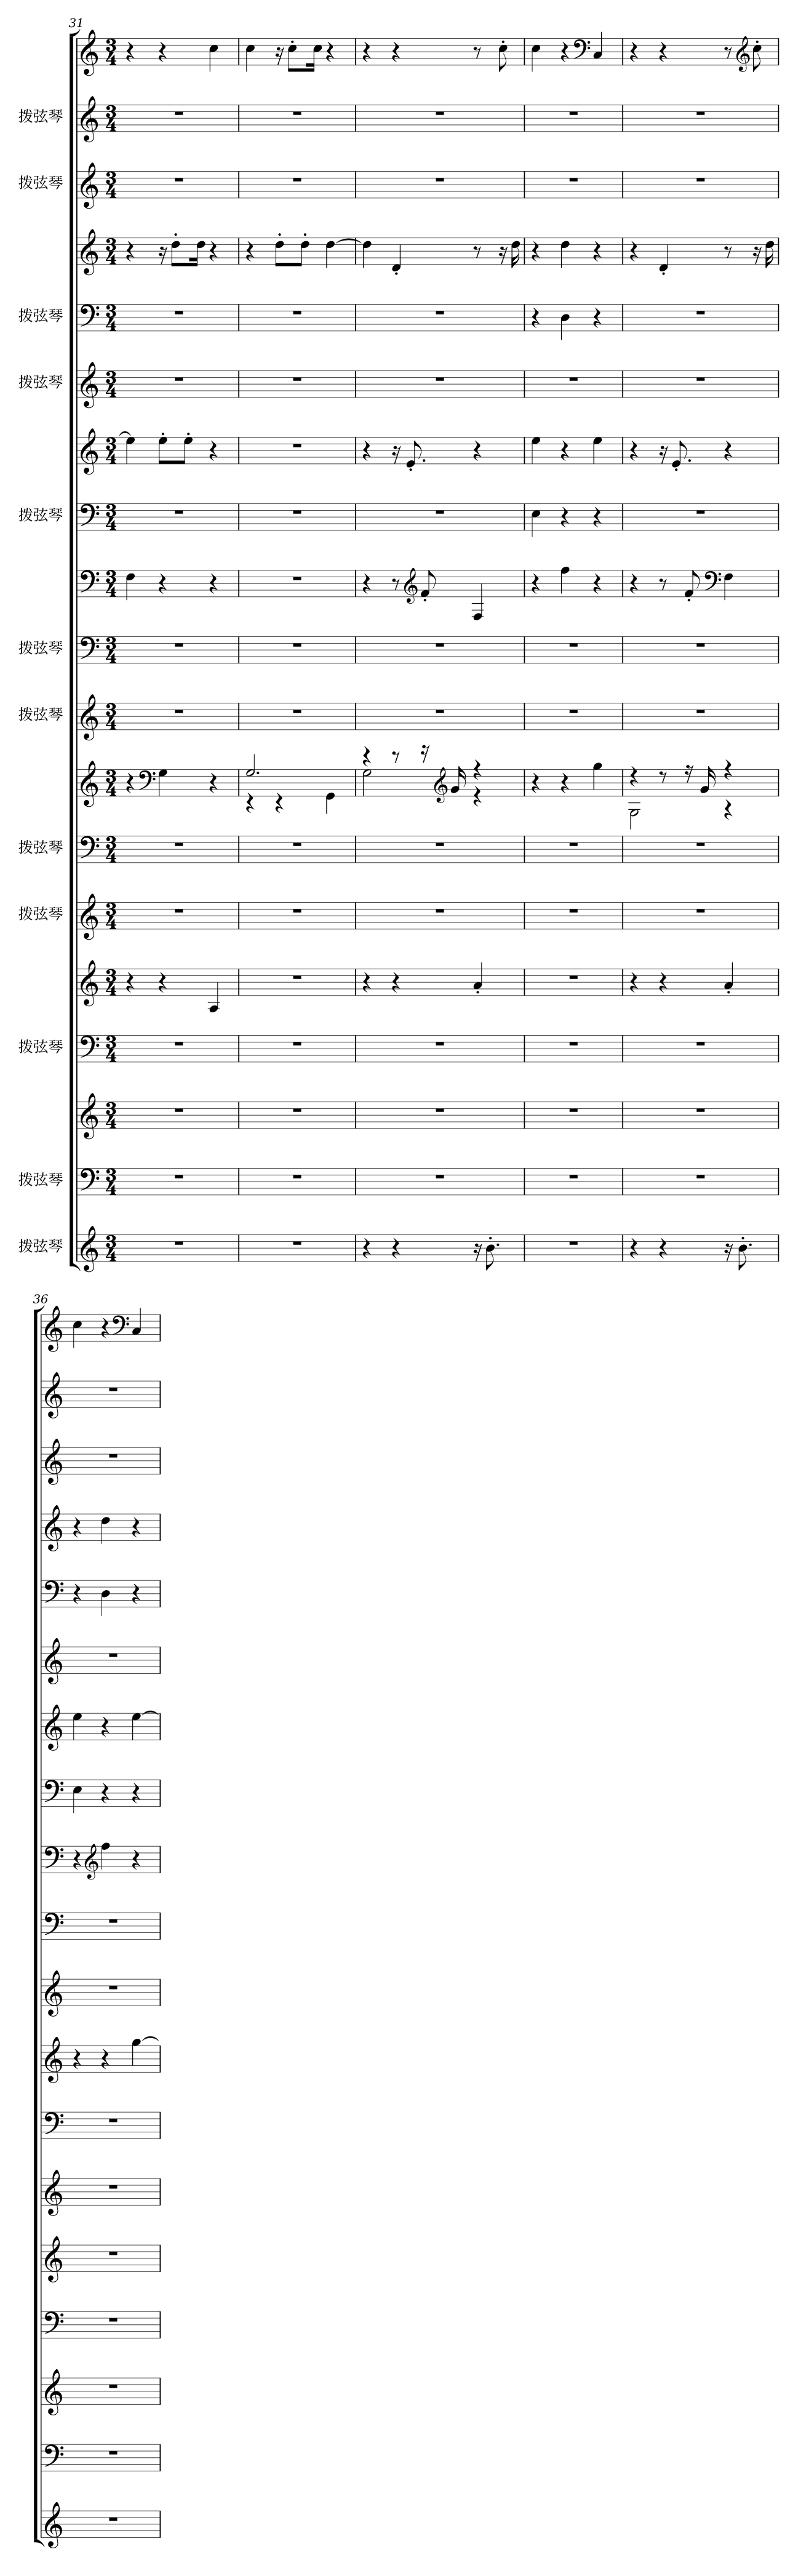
**kern	**kern	**kern	**kern	**kern	**kern	**kern	**kern	**kern	**kern	**kern	**kern	**kern	**kern	**kern	**kern	**kern	**kern	**kern
*part12	*part11	*part11	*part10	*part10	*part9	*part8	*part8	*part7	*part6	*part6	*part5	*part5	*part4	*part3	*part3	*part2	*part1	*part1
*staff19	*staff18	*staff17	*staff16	*staff15	*staff14	*staff13	*staff12	*staff11	*staff10	*staff9	*staff8	*staff7	*staff6	*staff5	*staff4	*staff3	*staff2	*staff1
*I"拨弦琴	*I"拨弦琴	*	*I"拨弦琴	*	*I"拨弦琴	*I"拨弦琴	*	*I"拨弦琴	*I"拨弦琴	*	*I"拨弦琴	*	*I"拨弦琴	*I"拨弦琴	*	*I"拨弦琴	*I"拨弦琴	*
*clefG2	*clefF4	*clefG2	*clefF4	*clefG2	*clefG2	*clefF4	*clefG2	*clefG2	*clefF4	*clefF4	*clefF4	*clefG2	*clefG2	*clefF4	*clefG2	*clefG2	*clefG2	*clefG2
*k[]	*k[]	*k[]	*k[]	*k[]	*k[]	*k[]	*k[]	*k[]	*k[]	*k[]	*k[]	*k[]	*k[]	*k[]	*k[]	*k[]	*k[]	*k[]
*M3/4	*M3/4	*M3/4	*M3/4	*M3/4	*M3/4	*M3/4	*M3/4	*M3/4	*M3/4	*M3/4	*M3/4	*M3/4	*M3/4	*M3/4	*M3/4	*M3/4	*M3/4	*M3/4
=31	=31	=31	=31	=31	=31	=31	=31	=31	=31	=31	=31	=31	=31	=31	=31	=31	=31	=31
2.r	2.r	2.r	2.r	4r	2.r	2.r	4r	2.r	2.r	4F\	2.r	4ee\]	2.r	2.r	4r	2.r	2.r	4r
*	*	*	*	*	*	*	*clefF4	*	*	*	*	*	*	*	*	*	*	*
.	.	.	.	4r	.	.	4G\	.	.	4r	.	8ee'\L	.	.	16r	.	.	4r
.	.	.	.	.	.	.	.	.	.	.	.	.	.	.	8dd'\L	.	.	.
.	.	.	.	.	.	.	.	.	.	.	.	8ee'\J	.	.	.	.	.	.
.	.	.	.	.	.	.	.	.	.	.	.	.	.	.	16dd\Jk	.	.	.
.	.	.	.	4A/	.	.	4r	.	.	4r	.	4r	.	.	4r	.	.	4cc\
=32	=32	=32	=32	=32	=32	=32	=32	=32	=32	=32	=32	=32	=32	=32	=32	=32	=32	=32
*	*	*	*	*	*	*	*^	*	*	*	*	*	*	*	*	*	*	*
2.r	2.r	2.r	2.r	2.r	2.r	2.r	2.G/	4r	2.r	2.r	2.r	2.r	2.r	2.r	2.r	4r	2.r	2.r	4cc\
.	.	.	.	.	.	.	.	4r	.	.	.	.	.	.	.	8dd'\L	.	.	16r
.	.	.	.	.	.	.	.	.	.	.	.	.	.	.	.	.	.	.	8cc'\L
.	.	.	.	.	.	.	.	.	.	.	.	.	.	.	.	8dd'\J	.	.	.
.	.	.	.	.	.	.	.	.	.	.	.	.	.	.	.	.	.	.	16cc\Jk
.	.	.	.	.	.	.	.	4GG\	.	.	.	.	.	.	.	[4dd\	.	.	4r
=33	=33	=33	=33	=33	=33	=33	=33	=33	=33	=33	=33	=33	=33	=33	=33	=33	=33	=33	=33
4r	2.r	2.r	2.r	4r	2.r	2.r	4r	2G\	2.r	2.r	4r	2.r	4r	2.r	2.r	4dd\]	2.r	2.r	4r
4r	.	.	.	4r	.	.	8r	.	.	.	8r	.	16r	.	.	4d'/	.	.	4r
.	.	.	.	.	.	.	.	.	.	.	.	.	8.e'/	.	.	.	.	.	.
*	*	*	*	*	*	*	*	*	*	*	*clefG2	*	*	*	*	*	*	*	*
.	.	.	.	.	.	.	16r	.	.	.	8f'/	.	.	.	.	.	.	.	.
*	*	*	*	*	*	*	*clefG2	*	*	*	*	*	*	*	*	*	*	*	*
.	.	.	.	.	.	.	16g/	.	.	.	.	.	.	.	.	.	.	.	.
16r	.	.	.	4a'/	.	.	4r	4r	.	.	4F/	.	4r	.	.	8r	.	.	8r
8.b'\	.	.	.	.	.	.	.	.	.	.	.	.	.	.	.	.	.	.	.
.	.	.	.	.	.	.	.	.	.	.	.	.	.	.	.	16r	.	.	8cc'\
.	.	.	.	.	.	.	.	.	.	.	.	.	.	.	.	16dd\	.	.	.
*	*	*	*	*	*	*	*v	*v	*	*	*	*	*	*	*	*	*	*	*
=34	=34	=34	=34	=34	=34	=34	=34	=34	=34	=34	=34	=34	=34	=34	=34	=34	=34	=34
2.r	2.r	2.r	2.r	2.r	2.r	2.r	4r	2.r	2.r	4r	4E\	4ee\	2.r	4r	4r	2.r	2.r	4cc\
.	.	.	.	.	.	.	4r	.	.	4ff\	4r	4r	.	4D\	4dd\	.	.	4r
*	*	*	*	*	*	*	*	*	*	*	*	*	*	*	*	*	*	*clefF4
.	.	.	.	.	.	.	4gg\	.	.	4r	4r	4ee\	.	4r	4r	.	.	4C/
!!LO:PB:g=z
=35	=35	=35	=35	=35	=35	=35	=35	=35	=35	=35	=35	=35	=35	=35	=35	=35	=35	=35
*	*	*	*	*	*	*	*^	*	*	*	*	*	*	*	*	*	*	*
4r	2.r	2.r	2.r	4r	2.r	2.r	4r	2G\	2.r	2.r	4r	2.r	4r	2.r	2.r	4r	2.r	2.r	4r
4r	.	.	.	4r	.	.	8r	.	.	.	8r	.	16r	.	.	4d'/	.	.	4r
.	.	.	.	.	.	.	.	.	.	.	.	.	8.e'/	.	.	.	.	.	.
.	.	.	.	.	.	.	16r	.	.	.	8f'/	.	.	.	.	.	.	.	.
.	.	.	.	.	.	.	16g/	.	.	.	.	.	.	.	.	.	.	.	.
*	*	*	*	*	*	*	*	*	*	*	*clefF4	*	*	*	*	*	*	*	*
16r	.	.	.	4a'/	.	.	4r	4r	.	.	4F\	.	4r	.	.	8r	.	.	8r
8.b'\	.	.	.	.	.	.	.	.	.	.	.	.	.	.	.	.	.	.	.
*	*	*	*	*	*	*	*	*	*	*	*	*	*	*	*	*	*	*	*clefG2
.	.	.	.	.	.	.	.	.	.	.	.	.	.	.	.	16r	.	.	8cc'\
.	.	.	.	.	.	.	.	.	.	.	.	.	.	.	.	16dd\	.	.	.
*	*	*	*	*	*	*	*v	*v	*	*	*	*	*	*	*	*	*	*	*
=36	=36	=36	=36	=36	=36	=36	=36	=36	=36	=36	=36	=36	=36	=36	=36	=36	=36	=36
2.r	2.r	2.r	2.r	2.r	2.r	2.r	4r	2.r	2.r	4r	4E\	4ee\	2.r	4r	4r	2.r	2.r	4cc\
*	*	*	*	*	*	*	*	*	*	*clefG2	*	*	*	*	*	*	*	*
.	.	.	.	.	.	.	4r	.	.	4ff\	4r	4r	.	4D\	4dd\	.	.	4r
*	*	*	*	*	*	*	*	*	*	*	*	*	*	*	*	*	*	*clefF4
.	.	.	.	.	.	.	[4gg\	.	.	4r	4r	[4ee\	.	4r	4r	.	.	4C/
=	=	=	=	=	=	=	=	=	=	=	=	=	=	=	=	=	=	=
*-	*-	*-	*-	*-	*-	*-	*-	*-	*-	*-	*-	*-	*-	*-	*-	*-	*-	*-
